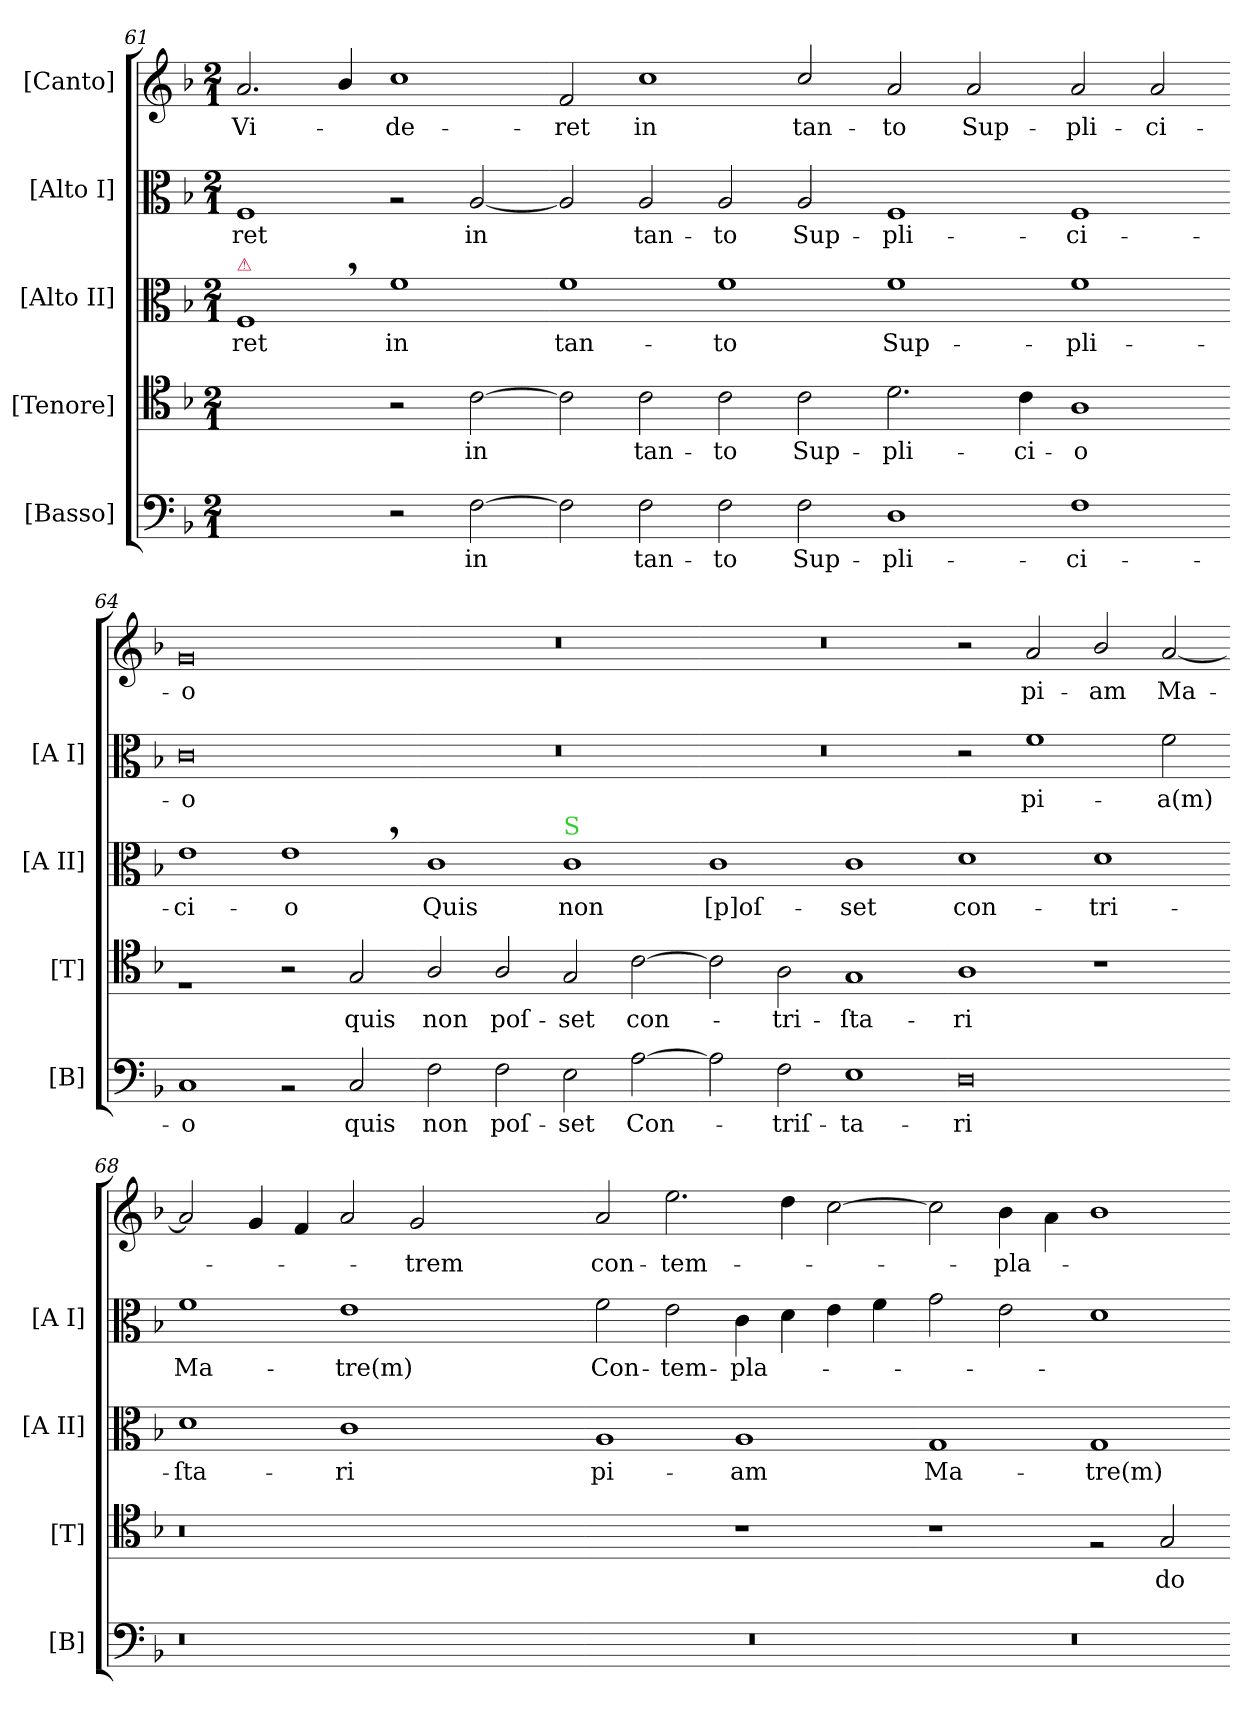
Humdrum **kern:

**kern	**text	**kern	**text	**kern	**text	**kern	**text	**kern	**text
*part5	*part5	*part4	*part4	*part3	*part3	*part2	*part2	*part1	*part1
*staff5	*staff5	*staff4	*staff4	*staff3	*staff3	*staff2	*staff2	*staff1	*staff1
*I"[Basso]	*	*I"[Tenore]	*	*I"[Alto II]	*	*I"[Alto I]	*	*I"[Canto]	*
*I'[B]	*	*I'[T]	*	*I'[A II]	*	*I'[A I]	*	*	*
*clefF4	*	*clefC4	*	*clefC3	*	*clefC3	*	*clefG2	*
*k[b-]	*	*k[b-]	*	*k[b-]	*	*k[b-]	*	*k[b-]	*
*M2/1	*	*M2/1	*	*M2/1	*	*M2/1	*	*M2/1	*
=61	=61	=61	=61	=61	=61	=61	=61	=61	=61
!	!	!	!	!LO:TX:a:color=crimson:t=⚠	!	!	!	!	!
1ryy	.	1ryy	.	1F,<	-ret	1F	-ret	2.a/	Vi-
.	.	.	.	.	.	.	.	4b-/	.
2r	.	2r	.	1f	in	2rA	.	1cc	-de-
[2F\	in	[2c\	in	.	.	[2A/	in	.	.
=62-	=62-	=62-	=62-	=62-	=62-	=62-	=62-	=62-	=62-
2F\]	.	2c\]	.	1f	tan-	2A/]	.	2f/	-ret
2F\	tan-	2c\	tan-	.	.	2A/	tan-	1cc	in
2F\	-to	2c\	-to	1f	-to	2A/	-to	.	.
2F\	Sup-	2c\	Sup-	.	.	2A/	Sup-	2cc/	tan-
=63-	=63-	=63-	=63-	=63-	=63-	=63-	=63-	=63-	=63-
1D	-pli-	2.d\	-pli-	1f	Sup-	1F	-pli-	2a/	-to
.	.	.	.	.	.	.	.	2a/	Sup-
.	.	4c\	-ci-	.	.	.	.	.	.
1F	-ci-	1A	-o	1f	-pli-	1F	-ci-	2a/	-pli-
.	.	.	.	.	.	.	.	2a/	-ci-
=64-	=64-	=64-	=64-	=64-	=64-	=64-	=64-	=64-	=64-
1C	-o	1rF	.	1e	-ci-	0c	-o	0g	-o
2rBB	.	2r	.	1e,<	-o	.	.	.	.
2C/	quis	2G/	quis	.	.	.	.	.	.
=65-	=65-	=65-	=65-	=65-	=65-	=65-	=65-	=65-	=65-
2F\	non	2A/	non	1c	Quis	0r	.	0r	.
2F\	poſ-	2A/	poſ-	.	.	.	.	.	.
!	!	!	!	!LO:TX:a:color=limegreen:t=S	!	!	!	!	!
2E\	-set	2G/	-set	1c	non	.	.	.	.
[2A\	Con-	[2c\	con-	.	.	.	.	.	.
=66-	=66-	=66-	=66-	=66-	=66-	=66-	=66-	=66-	=66-
2A\]	.	2c\]	.	1c	[p]oſ-	0r	.	0r	.
2F\	-triſ-	2A\	-tri-	.	.	.	.	.	.
1E	-ta-	1G	-ſta-	1c	-set	.	.	.	.
=67-	=67-	=67-	=67-	=67-	=67-	=67-	=67-	=67-	=67-
0D	-ri	1A	-ri	1d	con-	2r	.	2r	.
.	.	.	.	.	.	1f	pi-	2a/	pi-
.	.	1r	.	1d	-tri-	.	.	2b-/	-am
.	.	.	.	.	.	2f\	-a(m)	[2a/	Ma-
=68-	=68-	=68-	=68-	=68-	=68-	=68-	=68-	=68-	=68-
0r	.	0.r	.	1d	-ſta-	1f	Ma-	2a/]	.
.	.	.	.	.	.	.	.	4g/	.
.	.	.	.	.	.	.	.	4f/	.
.	.	.	.	1c	-ri	1e	-tre(m)	2a/	.
.	.	.	.	.	.	.	.	2g/	-trem
1ryy	.	.	.	1ryy	.	1ryy	.	1ryy	.
=69-	=69-	=69-	=69-	=69-	=69-	=69-	=69-	=69-	=69-
0r	.	1ryy	.	1A	pi-	2f\	Con-	2a/	con-
.	.	.	.	.	.	2e\	-tem-	2.ee\	-tem-
.	.	1r	.	1A	-am	4c\	-pla-	.	.
.	.	.	.	.	.	4d\	.	4dd\	.
.	.	.	.	.	.	4e\	.	[2cc\	.
.	.	.	.	.	.	4f\	.	.	.
=70-	=70-	=70-	=70-	=70-	=70-	=70-	=70-	=70-	=70-
0r	.	1r	.	1G	Ma-	2g\	.	2cc\]	.
.	.	.	.	.	.	2e\	.	4b-\	-pla-
.	.	.	.	.	.	.	.	4a\	.
.	.	2rF	.	1G	-tre(m)	1d	.	1b-	.
.	.	2G/	do-	.	.	.	.	.	.
=-	=-	=-	=-	=-	=-	=-	=-	=-	=-
*-	*-	*-	*-	*-	*-	*-	*-	*-	*-
